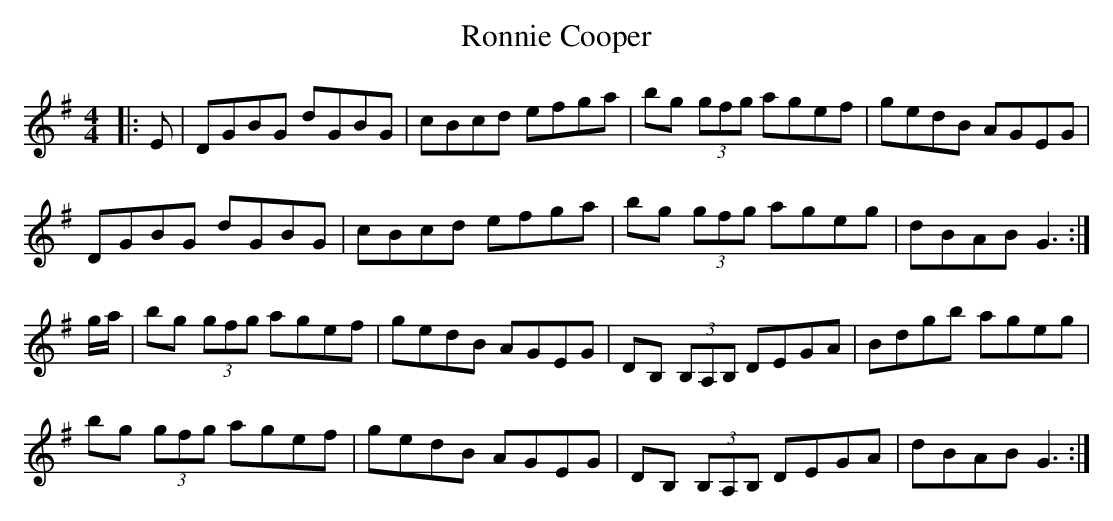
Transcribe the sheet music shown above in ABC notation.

X:1
T: Ronnie Cooper
M: 4/4
L: 1/8
K: Gmaj
|:E|DGBG dGBG|cBcd efga|bg (3gfg agef|gedB AGEG|
DGBG dGBG|cBcd efga|bg (3gfg ageg|dBAB G3:|
g/a/|bg (3gfg agef|gedB AGEG|DB, (3B,A,B, DEGA|Bdgb ageg|
bg (3gfg agef|gedB AGEG|DB, (3B,A,B, DEGA|dBAB G3:|
